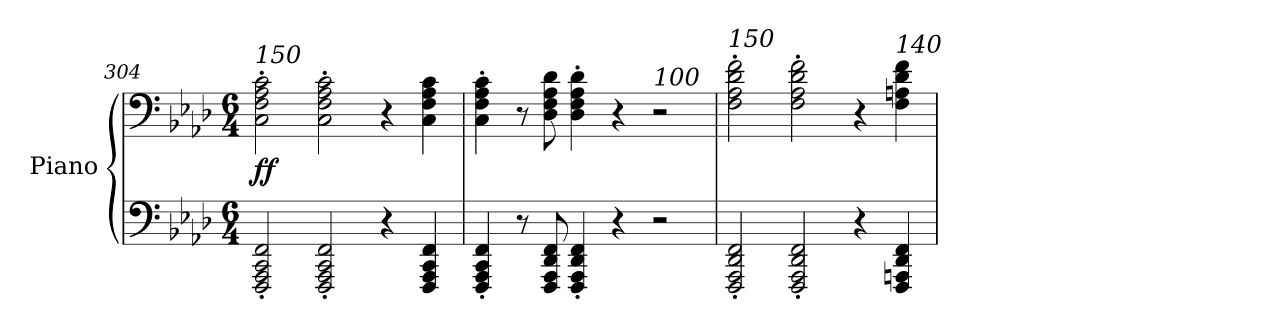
**kern	**kern	**dynam
*part1	*part1	*part1
*staff2	*staff1	*staff1/2
*I"Piano	*	*
*I'Pno	*	*
!!LO:LB:g=z
*clefF4	*clefF4	*
*k[b-e-a-d-]	*k[b-e-a-d-]	*
*M6/4	*M6/4	*
=304	=304	=304
!	!LO:TX:a:i:t=150	!
!	!	!LO:DY:b
2FFF/' 2AAA-/' 2CC/' 2FF/'	2C\' 2F\' 2A-\' 2c\'	ff
2FFF/' 2AAA-/' 2CC/' 2FF/'	2C\' 2F\' 2A-\' 2c\'	.
4r	4r	.
4FFF/ 4AAA-/ 4CC/ 4FF/	4C\ 4F\ 4A-\ 4c\	.
=305	=305	=305
4FFF/' 4AAA-/' 4CC/' 4FF/'	4C\' 4F\' 4A-\' 4c\'	.
8r	8r	.
8FFF/ 8AAA-/ 8DD-/ 8FF/	8D-\ 8F\ 8A-\ 8d-\	.
4FFF/' 4AAA-/' 4DD-/' 4FF/'	4D-\' 4F\' 4A-\' 4d-\'	.
4r	4r	.
!	!LO:TX:a:i:t=100	!
2r	2r	.
=306	=306	=306
!	!LO:TX:a:i:t=150	!
2FFF/' 2AAA-/' 2DD-/' 2FF/'	2F\' 2A-\' 2d-\' 2f\'	.
2FFF/' 2AAA-/' 2DD-/' 2FF/'	2F\' 2A-\' 2d-\' 2f\'	.
4r	4r	.
!	!LO:TX:a:i:t=140	!
4FFF/ 4AAAn/ 4DD-/ 4FF/	4F\ 4An\ 4d-\ 4f\	.
=	=	=
*-	*-	*-
